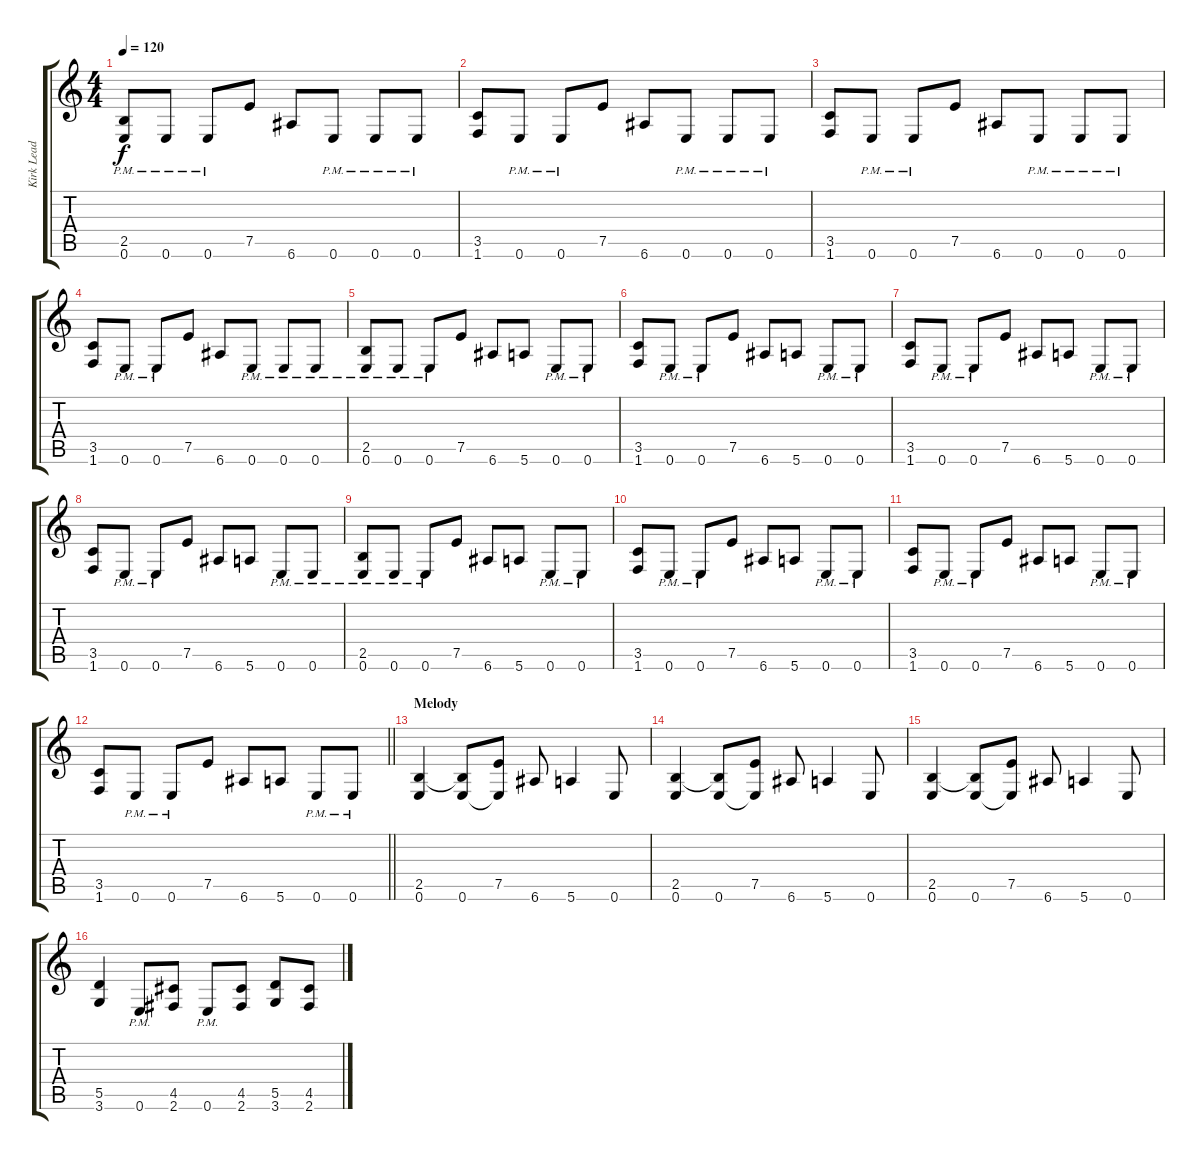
\track ("Kirk Lead 1" "Kirk Lead ") {instrument distortionguitar}
\staff {score tabs}
\tuning (E4 B3 G3 D3 A2 E2) {hide}
\ts (4 4)
\tempo 120
\clef g2
\ks c
(2.5 0.6{pm}).8{dy f} 0.6{pm}.8 0.6{pm}.8 7.5.8 6.6.8 0.6{pm}.8 0.6{pm}.8 0.6{pm}.8 |
(3.5 1.6).8 0.6{pm}.8 0.6{pm}.8 7.5.8 6.6.8 0.6{pm}.8 0.6{pm}.8 0.6{pm}.8 |
(3.5 1.6).8 0.6{pm}.8 0.6{pm}.8 7.5.8 6.6.8 0.6{pm}.8 0.6{pm}.8 0.6{pm}.8 |
(3.5 1.6).8 0.6{pm}.8 0.6{pm}.8 7.5.8 6.6.8 0.6{pm}.8 0.6{pm}.8 0.6{pm}.8 |
(2.5{pm} 0.6).8 0.6{pm}.8 0.6{pm}.8 7.5.8 6.6.8 5.6.8 0.6{pm}.8 0.6{pm}.8 |
(3.5 1.6).8 0.6{pm}.8 0.6{pm}.8 7.5.8 6.6.8 5.6.8 0.6{pm}.8 0.6{pm}.8 |
(3.5 1.6).8 0.6{pm}.8 0.6{pm}.8 7.5.8 6.6.8 5.6.8 0.6{pm}.8 0.6{pm}.8 |
(3.5 1.6).8 0.6{pm}.8 0.6{pm}.8 7.5.8 6.6.8 5.6.8 0.6{pm}.8 0.6{pm}.8 |
(2.5{pm} 0.6).8 0.6{pm}.8 0.6{pm}.8 7.5.8 6.6.8 5.6.8 0.6{pm}.8 0.6{pm}.8 |
(3.5 1.6).8 0.6{pm}.8 0.6{pm}.8 7.5.8 6.6.8 5.6.8 0.6{pm}.8 0.6{pm}.8 |
(3.5 1.6).8 0.6{pm}.8 0.6{pm}.8 7.5.8 6.6.8 5.6.8 0.6{pm}.8 0.6{pm}.8 |
\barLineRight lightlight
(3.5 1.6).8 0.6{pm}.8 0.6{pm}.8 7.5.8 6.6.8 5.6.8 0.6{pm}.8 0.6{pm}.8 |
\section ("" "Melody")
(2.5 0.6).4 (2.5{t} 0.6).8 (7.5 0.6{t}).8 6.6.8 5.6.4 0.6.8 |
(2.5 0.6).4 (2.5{t} 0.6).8 (7.5 0.6{t}).8 6.6.8 5.6.4 0.6.8 |
(2.5 0.6).4 (2.5{t} 0.6).8 (7.5 0.6{t}).8 6.6.8 5.6.4 0.6.8 |
(5.5 3.6).4 0.6{pm}.8 (4.5 2.6).8 0.6{pm}.8 (4.5 2.6).8 (5.5 3.6).8 (4.5 2.6).8
